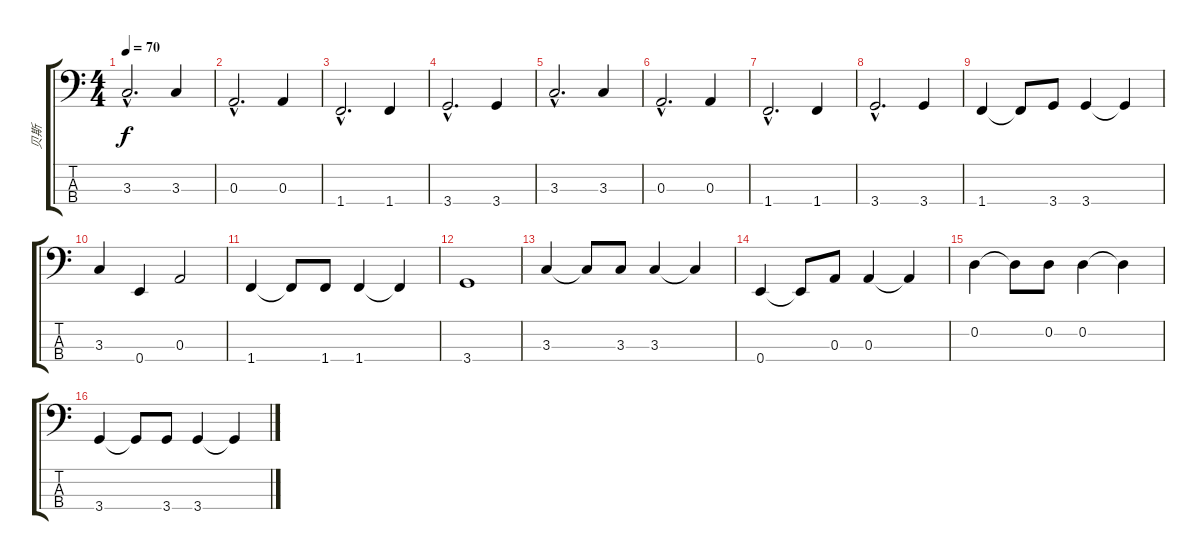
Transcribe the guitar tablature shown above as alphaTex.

\track ("贝斯" "贝斯") {instrument electricbassfinger}
\staff {score tabs}
\tuning (G2 D2 A1 E1) {hide}
\ts (4 4)
\tempo 70
\clef f4
\ks c
3.3{hac}.2{d dy f} 3.3.4 |
0.3{hac}.2{d} 0.3.4 |
1.4{hac}.2{d} 1.4.4 |
3.4{hac}.2{d} 3.4.4 |
3.3{hac}.2{d} 3.3.4 |
0.3{hac}.2{d} 0.3.4 |
1.4{hac}.2{d} 1.4.4 |
3.4{hac}.2{d} 3.4.4 |
1.4.4 1.4{t}.8 3.4.8 3.4.4 3.4{t}.4 |
3.3.4 0.4.4 0.3.2 |
1.4.4 1.4{t}.8 1.4.8 1.4.4 1.4{t}.4 |
3.4.1 |
3.3.4 3.3{t}.8 3.3.8 3.3.4 3.3{t}.4 |
0.4.4 0.4{t}.8 0.3.8 0.3.4 0.3{t}.4 |
0.2.4 0.2{t}.8 0.2.8 0.2.4 0.2{t}.4 |
3.4.4 3.4{t}.8 3.4.8 3.4.4 3.4{t}.4
